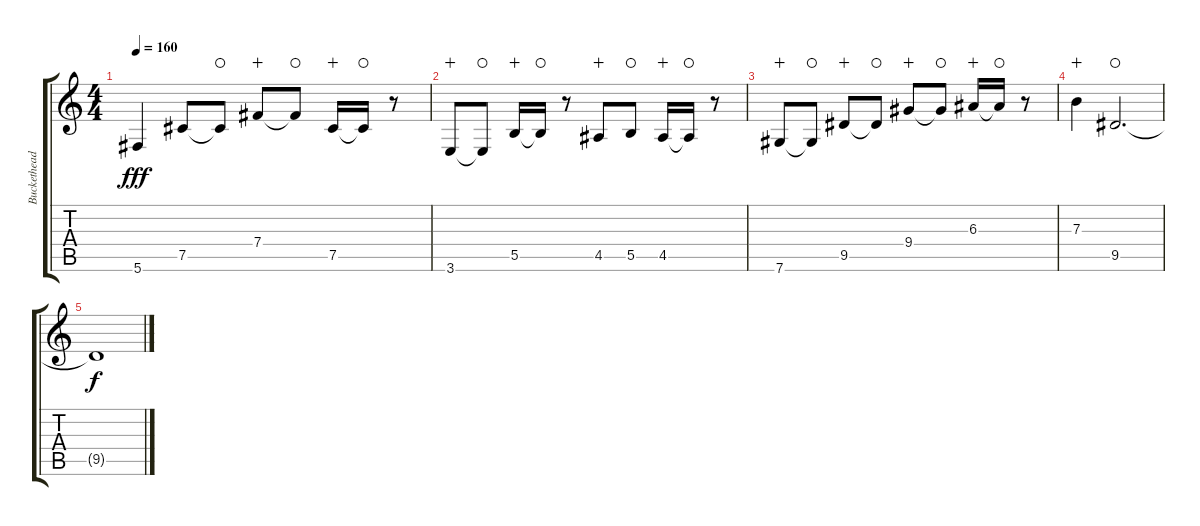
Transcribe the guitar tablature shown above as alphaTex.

\track ("Buckethead" "Buckethead") {instrument distortionguitar}
\staff {score tabs}
\tuning (Db4 Ab3 E3 B2 Gb2 Db2) {hide}
\ts (4 4)
\tempo 160
\clef g2
\ks c
5.6.4{dy fff} 7.5.8 7.5{t}.8{waho} 7.4.8{wahc} 7.4{t}.8{waho} 7.5.16{wahc} 7.5{t}.16{waho} r.8 |
3.6.8{wahc} 3.6{t}.8{waho} 5.5.16{wahc} 5.5{t}.16{waho} r.8 4.5.8{wahc} 5.5.8{waho} 4.5.16{wahc} 4.5{t}.16{waho} r.8 |
7.6.8{wahc} 7.6{t}.8{waho} 9.5.8{wahc} 9.5{t}.8{waho} 9.4.8{wahc} 9.4{t}.8{waho} 6.3.16{wahc} 6.3{t}.16{waho} r.8 |
7.3.4{wahc} 9.5.2{d waho} |
9.5{t}.1{dy f}
